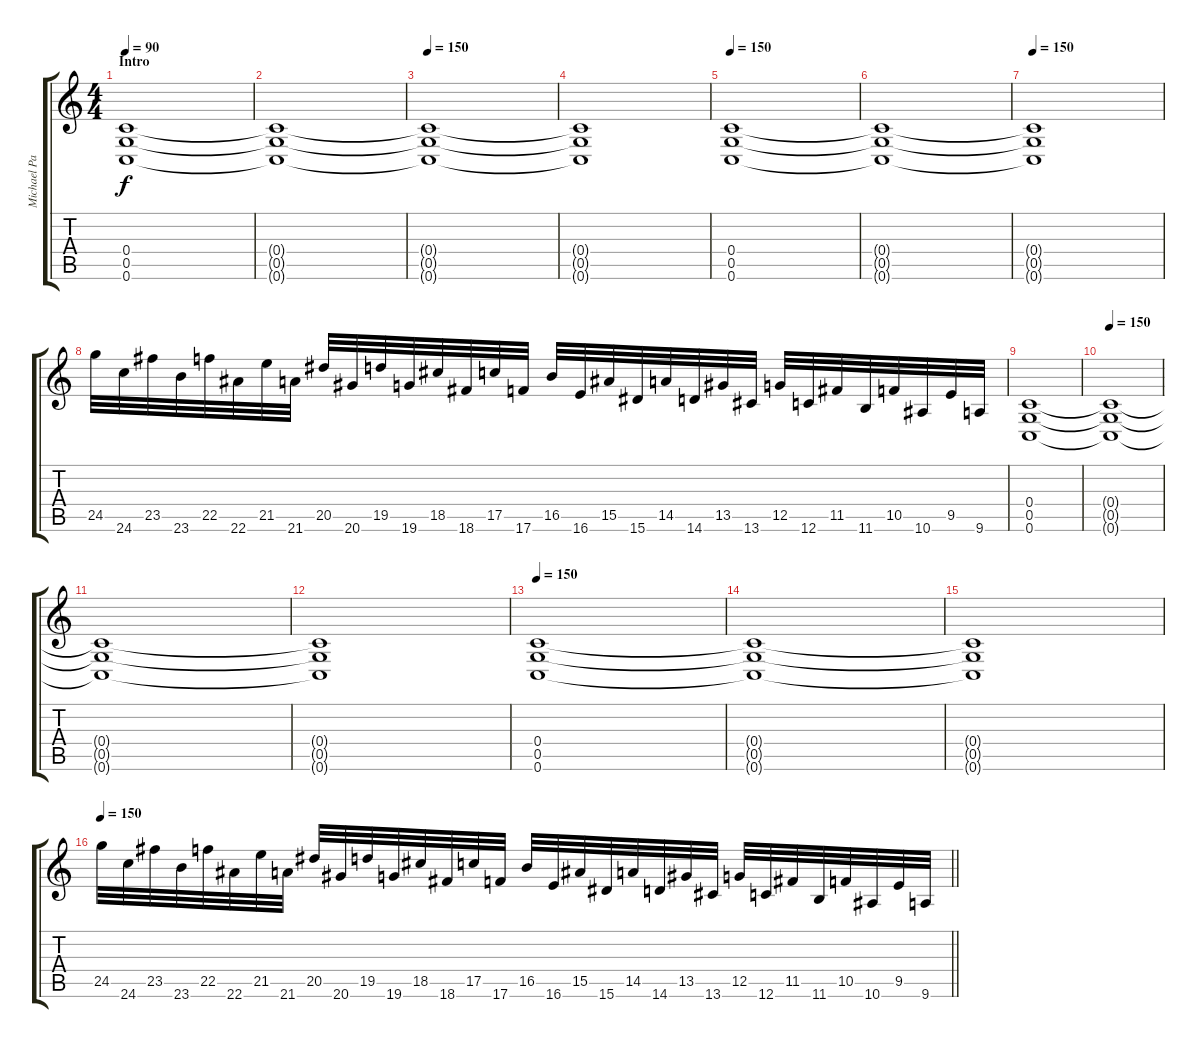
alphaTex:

\track ("Michael Padget" "Michael Pa") {instrument distortionguitar}
\staff {score tabs}
\tuning (D4 A3 F3 C3 G2 C2) {hide}
\ts (4 4)
\section ("" "Intro ")
\tempo 90
\tempo 150
\tempo 90
\clef g2
\ks c
(0.4 0.5 0.6).1{dy f instrument distortionguitar} |
(0.4{t} 0.5{t} 0.6{t}).1 |
\tempo 150
(0.4{t} 0.5{t} 0.6{t}).1 |
(0.4{t} 0.5{t} 0.6{t}).1 |
\tempo 150
(0.4 0.5 0.6).1 |
(0.4{t} 0.5{t} 0.6{t}).1 |
\tempo 150
(0.4{t} 0.5{t} 0.6{t}).1 |
24.5.32{instrument guitarfretnoise} 24.6.32 23.5.32 23.6.32 22.5.32 22.6.32 21.5.32 21.6.32 20.5.32 20.6.32 19.5.32 19.6.32 18.5.32 18.6.32 17.5.32 17.6.32 16.5.32 16.6.32 15.5.32 15.6.32 14.5.32 14.6.32 13.5.32 13.6.32 12.5.32 12.6.32 11.5.32 11.6.32 10.5.32 10.6.32 9.5.32 9.6.32 |
(0.4 0.5 0.6).1{instrument distortionguitar} |
\tempo 150
(0.4{t} 0.5{t} 0.6{t}).1 |
(0.4{t} 0.5{t} 0.6{t}).1 |
(0.4{t} 0.5{t} 0.6{t}).1 |
\tempo 150
(0.4 0.5 0.6).1 |
(0.4{t} 0.5{t} 0.6{t}).1 |
(0.4{t} 0.5{t} 0.6{t}).1 |
\tempo 150
\barLineRight lightlight
24.5.32{instrument guitarfretnoise} 24.6.32 23.5.32 23.6.32 22.5.32 22.6.32 21.5.32 21.6.32 20.5.32 20.6.32 19.5.32 19.6.32 18.5.32 18.6.32 17.5.32 17.6.32 16.5.32 16.6.32 15.5.32 15.6.32 14.5.32 14.6.32 13.5.32 13.6.32 12.5.32 12.6.32 11.5.32 11.6.32 10.5.32 10.6.32 9.5.32 9.6.32
